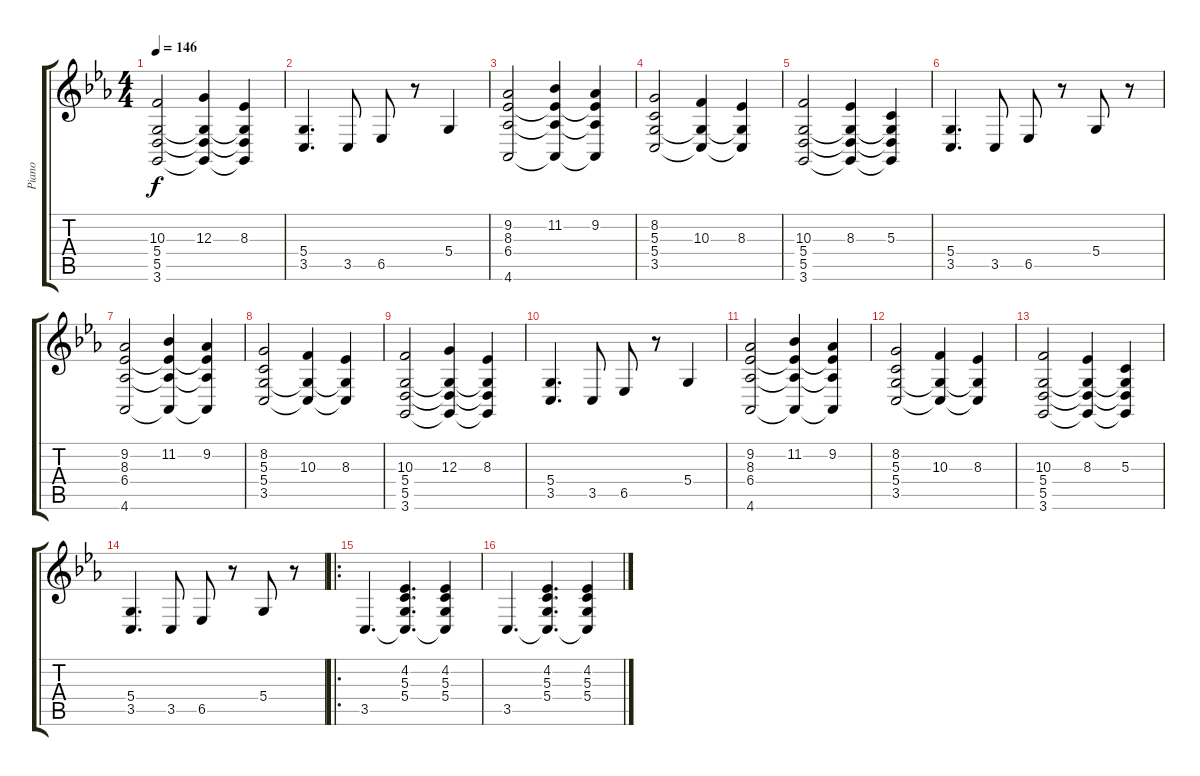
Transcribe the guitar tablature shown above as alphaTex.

\track ("Piano" "Piano") {instrument brightacousticpiano}
\staff {score tabs}
\tuning (E4 B3 G3 D3 A2 E2) {hide}
\ts (4 4)
\tempo 146
\clef g2
\ks cminor
(10.3 5.4 5.5 3.6).2{dy f} (12.3 5.4{t} 5.5{t} 3.6{t}).4 (8.3 5.4{t} 5.5{t} 3.6{t}).4 |
(5.4 3.5).4{d} 3.5.8 6.5.8 r.8 5.4.4 |
(9.2 8.3 6.4 4.6).2 (11.2 8.3{t} 6.4{t} 4.6{t}).4 (9.2 8.3{t} 6.4{t} 4.6{t}).4 |
(8.2 5.3 5.4 3.5).2 (10.3 5.4{t} 3.5{t}).4 (8.3 5.4{t} 3.5{t}).4 |
(10.3 5.4 5.5 3.6).2 (8.3 5.4{t} 5.5{t} 3.6{t}).4 (5.3 5.4{t} 5.5{t} 3.6{t}).4 |
(5.4 3.5).4{d} 3.5.8 6.5.8 r.8 5.4.8 r.8 |
(9.2 8.3 6.4 4.6).2 (11.2 8.3{t} 6.4{t} 4.6{t}).4 (9.2 8.3{t} 6.4{t} 4.6{t}).4 |
(8.2 5.3 5.4 3.5).2 (10.3 5.4{t} 3.5{t}).4 (8.3 5.4{t} 3.5{t}).4 |
(10.3 5.4 5.5 3.6).2 (12.3 5.4{t} 5.5{t} 3.6{t}).4 (8.3 5.4{t} 5.5{t} 3.6{t}).4 |
(5.4 3.5).4{d} 3.5.8 6.5.8 r.8 5.4.4 |
(9.2 8.3 6.4 4.6).2 (11.2 8.3{t} 6.4{t} 4.6{t}).4 (9.2 8.3{t} 6.4{t} 4.6{t}).4 |
(8.2 5.3 5.4 3.5).2 (10.3 5.4{t} 3.5{t}).4 (8.3 5.4{t} 3.5{t}).4 |
(10.3 5.4 5.5 3.6).2 (8.3 5.4{t} 5.5{t} 3.6{t}).4 (5.3 5.4{t} 5.5{t} 3.6{t}).4 |
(5.4 3.5).4{d} 3.5.8 6.5.8 r.8 5.4.8 r.8 |
\ro
3.5.4{d} (4.2 5.3 5.4 3.5{t}).4{d} (4.2 5.3 5.4 3.5{t}).4 |
3.5.4{d} (4.2 5.3 5.4 3.5{t}).4{d} (4.2 5.3 5.4 3.5{t}).4
